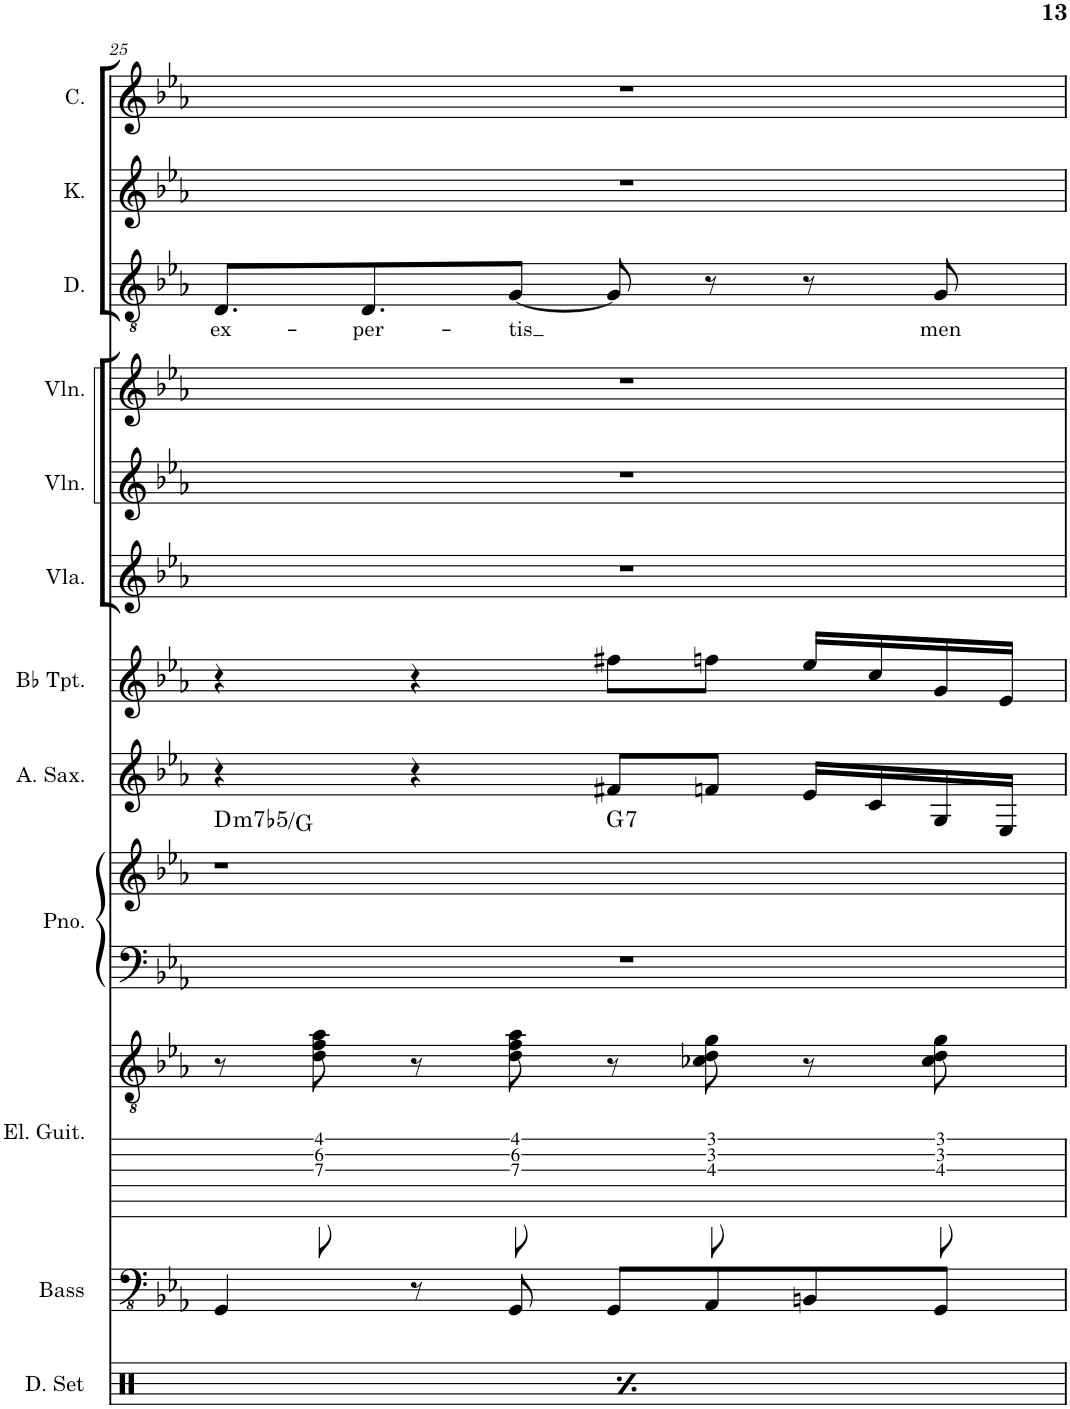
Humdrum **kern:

**kern	**kern	**kern	**kern	**kern	**kern	**harte	**kern	**kern	**kern	**kern	**kern	**kern	**text	**kern	**kern
*part12	*part11	*part10	*part10	*part9	*part9	*part9	*part8	*part7	*part6	*part5	*part4	*part3	*part3	*part2	*part1
*staff14	*staff13	*staff12	*staff11	*staff10	*staff9	*	*staff8	*staff7	*staff6	*staff5	*staff4	*staff3	*staff3	*staff2	*staff1
*I"Drumset	*I"Abborre	*I"Electric Guitar	*	*I"Piano	*	*	*I"Alto Saxophone	*I"Bb Trumpet	*I"Viola	*I"Violin	*I"Violin	*I"Charles	*	*I"Kate	*I"Charlotte
*I'D. Set	*	*I'El. Guit.	*	*I'Pno.	*	*	*I'A. Sax.	*I'Bb Tpt.	*I'Vla.	*I'Vln.	*I'Vln.	*	*	*I'K.	*I'C.
!!LO:PB:g=z
*clefX	*clefFv4	*	*clefGv2	*clefF4	*clefG2	*	*clefG2	*clefG2	*clefG2	*clefG2	*clefG2	*clefGv2	*	*clefG2	*clefG2
*	*	*	*	*	*	*	*ITrd5c9	*ITrd1c2	*	*	*	*	*	*	*
*k[]	*k[b-e-a-]	*k[b-e-a-]	*k[b-e-a-]	*k[b-e-a-]	*k[b-e-a-]	*	*k[b-e-a-]	*k[b-e-a-]	*k[b-e-a-]	*k[b-e-a-]	*k[b-e-a-]	*k[b-e-a-]	*	*k[b-e-a-]	*k[b-e-a-]
*M4/4	*M4/4	*M4/4	*M4/4	*M4/4	*M4/4	*	*M4/4	*M4/4	*M4/4	*M4/4	*M4/4	*M4/4	*	*M4/4	*M4/4
=25	=25	=25	=25	=25	=25	=25	=25	=25	=25	=25	=25	=25	=25	=25	=25
!	!	!	!	!	!	!LO:H:kt=m7b5	!	!	!	!	!	!	!LO:LY:b	!	!
*	*	*	*	*	*^	*	*	*	*	*	*	*	*	*	*
4Rcc/	4GGG/	8r	8r	1r	1r	2ryy	D:hdim7/4	4r	4r	1r	1r	1r	8.D/L	ex-	1r	1r
.	.	8d\ 8f\ 8a-\	8d\ 8f\ 8a-\	.	.	.	.	.	.	.	.	.	.	.	.	.
!	!	!	!	!	!	!	!	!	!	!	!	!	!	!LO:LY:b	!	!
.	.	.	.	.	.	.	.	.	.	.	.	.	8.D/	-per-	.	.
!LO:N:head=diamond	!	!	!	!	!	!	!	!	!	!	!	!	!	!	!	!
4Rdd/	8r	8r	8r	.	.	.	.	4r	4r	.	.	.	.	.	.	.
!	!	!	!	!	!	!	!	!	!	!	!	!	!	!LO:LY:b	!	!
.	8GGG/	8d\ 8f\ 8a-\	8d\ 8f\ 8a-\	.	.	.	.	.	.	.	.	.	[8G/J	-tis	.	.
!	!	!	!	!	!	!	!LO:H:kt=7	!	!	!	!	!	!	!	!	!
4Rcc/	8GGG/L	8r	8r	.	.	2ryy	G:7	8f#X/L	8ff#X\L	.	.	.	8G/]	.	.	.
.	8AAA-/	8c-X\ 8d\ 8g\	8c-X\ 8d\ 8g\	.	.	.	.	8fn/J	8ffn\J	.	.	.	8r	.	.	.
!LO:N:head=diamond	!	!	!	!	!	!	!	!	!	!	!	!	!	!	!	!
4Rdd/	8BBBn/	8r	8r	.	.	.	.	16e-/LL	16ee-/LL	.	.	.	8r	.	.	.
.	.	.	.	.	.	.	.	16c/	16cc/	.	.	.	.	.	.	.
!	!	!	!	!	!	!	!	!	!	!	!	!	!	!LO:LY:b	!	!
.	8GGG/J	8c-\ 8d\ 8g\	8c-\ 8d\ 8g\	.	.	.	.	16G/	16g/	.	.	.	8G/	men	.	.
.	.	.	.	.	.	.	.	16E-/JJ	16e-/JJ	.	.	.	.	.	.	.
*	*	*	*	*	*v	*v	*	*	*	*	*	*	*	*	*	*
=	=	=	=	=	=	=	=	=	=	=	=	=	=	=	=
*-	*-	*-	*-	*-	*-	*-	*-	*-	*-	*-	*-	*-	*-	*-	*-
